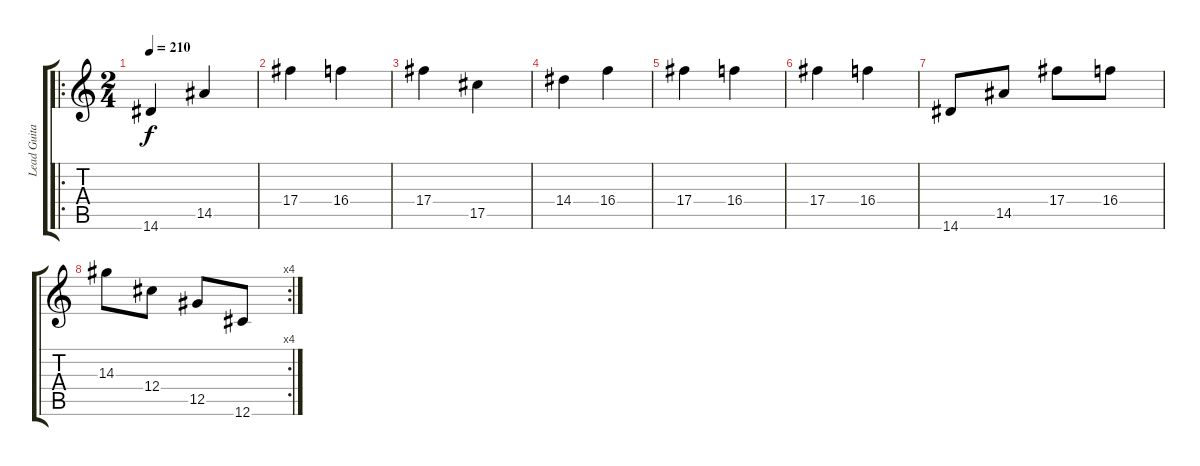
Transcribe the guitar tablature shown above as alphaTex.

\track ("Lead Guitar" "Lead Guita") {instrument distortionguitar}
\staff {score tabs}
\tuning (Eb4 Bb3 Gb3 Db3 Ab2 Db2) {hide}
\ro
\ts (2 4)
\tempo 210
\clef g2
\ks c
14.6.4{dy f} 14.5.4 |
17.4.4 16.4.4 |
17.4.4 17.5.4 |
14.4.4 16.4.4 |
17.4.4 16.4.4 |
17.4.4 16.4.4 |
14.6.8 14.5.8 17.4.8 16.4.8 |
\rc 4
14.3.8 12.4.8 12.5.8 12.6.8
